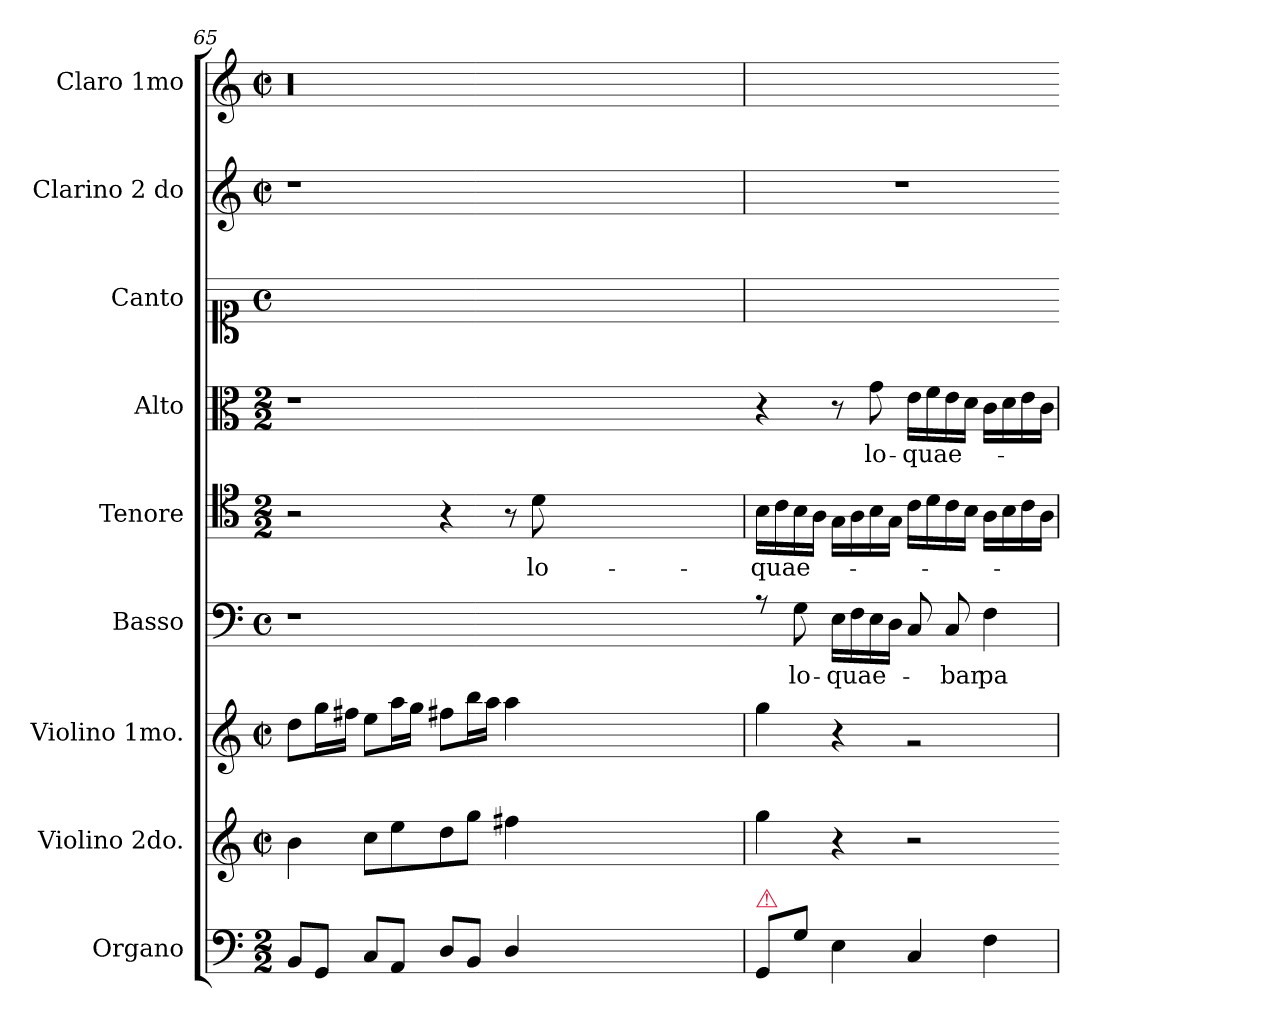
**kern	**kern	**kern	**kern	**text	**kern	**text	**kern	**text	**kern	**kern	**kern
*part9	*part8	*part7	*part6	*part6	*part5	*part5	*part4	*part4	*part3	*part2	*part1
*staff9	*staff8	*staff7	*staff6	*staff6	*staff5	*staff5	*staff4	*staff4	*staff3	*staff2	*staff1
*I"Organo	*I"Violino 2do.	*I"Violino 1mo.	*I"Basso	*	*I"Tenore	*	*I"Alto	*	*I"Canto	*I"Clarino 2 do	*I"Claro 1mo
*I'org	*I'vl 2	*I'vl 1	*I'B	*	*I'T	*	*I'A	*	*	*I'clno 2	*
*clefF4	*clefG2	*clefG2	*clefF4	*	*clefC4	*	*clefC3	*	*clefC1	*clefG2	*clefG2
*k[]	*k[]	*k[]	*k[]	*	*k[]	*	*k[]	*	*k[]	*k[]	*k[]
*M2/2	*M2/2	*M2/2	*M2/2	*	*M2/2	*	*M2/2	*	*M2/2	*M2/2	*M2/2
*	*met(c|)	*met(c|)	*met(c)	*	*	*	*	*	*met(c)	*met(c|)	*met(c|)
=65	=65	=65	=65	=65	=65	=65	=65	=65	=65	=65	=65
8BB/L	4b\	8dd\L	1r	.	2r	.	1r	.	00ryy	1r	00r
8GG/J	.	16gg\L	.	.	.	.	.	.	.	.	.
.	.	16ff#X\JJ	.	.	.	.	.	.	.	.	.
8C/L	8cc\L	8ee\L	.	.	.	.	.	.	.	.	.
8AA/J	8ee\	16aa\L	.	.	.	.	.	.	.	.	.
.	.	16gg\JJ	.	.	.	.	.	.	.	.	.
8D/L	8dd\	8ff#X\L	.	.	4r	.	.	.	.	.	.
8BB/J	8gg\J	16bb\L	.	.	.	.	.	.	.	.	.
.	.	16aa\JJ	.	.	.	.	.	.	.	.	.
4D/	4ff#X\	4aa\	.	.	8r	.	.	.	.	.	.
.	.	.	.	.	8d\	lo-	.	.	.	.	.
0.ryy	0.ryy	0.ryy	0.ryy	.	0.ryy	.	0.ryy	.	.	0.ryy	.
=66	=66	=66	=66-	=66	=66	=66	=66-	=66	=66	=66	=66
!LO:TX:a:color=crimson:t=⚠	!	!	!	!	!	!	!	!	!	!	!
8GG/L	4gg\	4gg\	8rA	.	16B\LL	-quae-	4r	.	1ryy	1r	1ryy
.	.	.	.	.	16c\	.	.	.	.	.	.
8G\J	.	.	8G\	lo-	16B\	.	.	.	.	.	.
.	.	.	.	.	16A\JJ	.	.	.	.	.	.
4E\	4r	4r	16E\LL	-quae-	16G\LL	.	8r	.	.	.	.
.	.	.	16F\	.	16A\	.	.	.	.	.	.
.	.	.	16E\	.	16B\	.	8g\	lo-	.	.	.
.	.	.	16D\JJ	.	16G\JJ	.	.	.	.	.	.
4C/	2r	2rg	8C/	.	16c\LL	.	16e\LL	-quae-	.	.	.
.	.	.	.	.	16d\	.	16f\	.	.	.	.
.	.	.	8C/	-bar	16c\	.	16e\	.	.	.	.
.	.	.	.	.	16B\JJ	.	16d\JJ	.	.	.	.
4F\	.	.	4F\	pa-	16A\LL	.	16c\LL	.	.	.	.
.	.	.	.	.	16B\	.	16d\	.	.	.	.
.	.	.	.	.	16c\	.	16e\	.	.	.	.
.	.	.	.	.	16A\JJ	.	16c\JJ	.	.	.	.
=	=-	=	=	=	=	=	=	=	=	=	=
*-	*-	*-	*-	*-	*-	*-	*-	*-	*-	*-	*-
